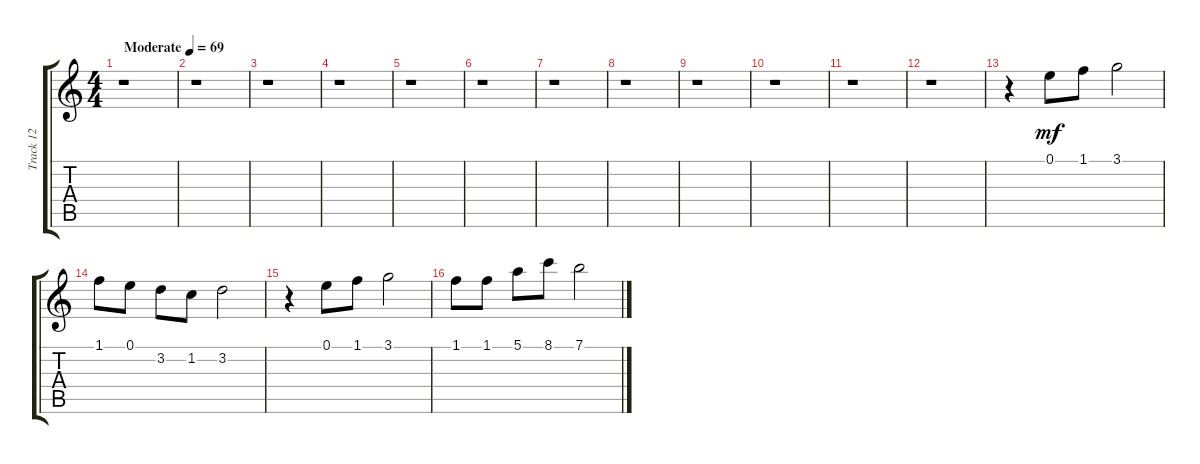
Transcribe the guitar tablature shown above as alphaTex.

\track ("Track 12" "Track 12") {instrument electricguitarmuted}
\staff {score tabs}
\tuning (E4 B3 G3 D3 A2 E2) {hide}
\ts (4 4)
\tempo (69 "Moderate")
\clef g2
\ks c
r.1{dy mf instrument electricguitarmuted} |
r.1 |
r.1 |
r.1 |
r.1 |
r.1 |
r.1 |
r.1 |
r.1 |
r.1 |
r.1 |
r.1 |
r.4 0.1.8 1.1.8 3.1.2 |
1.1.8 0.1.8 3.2.8 1.2.8 3.2.2 |
r.4 0.1.8 1.1.8 3.1.2 |
1.1.8 1.1.8 5.1.8 8.1.8 7.1.2
